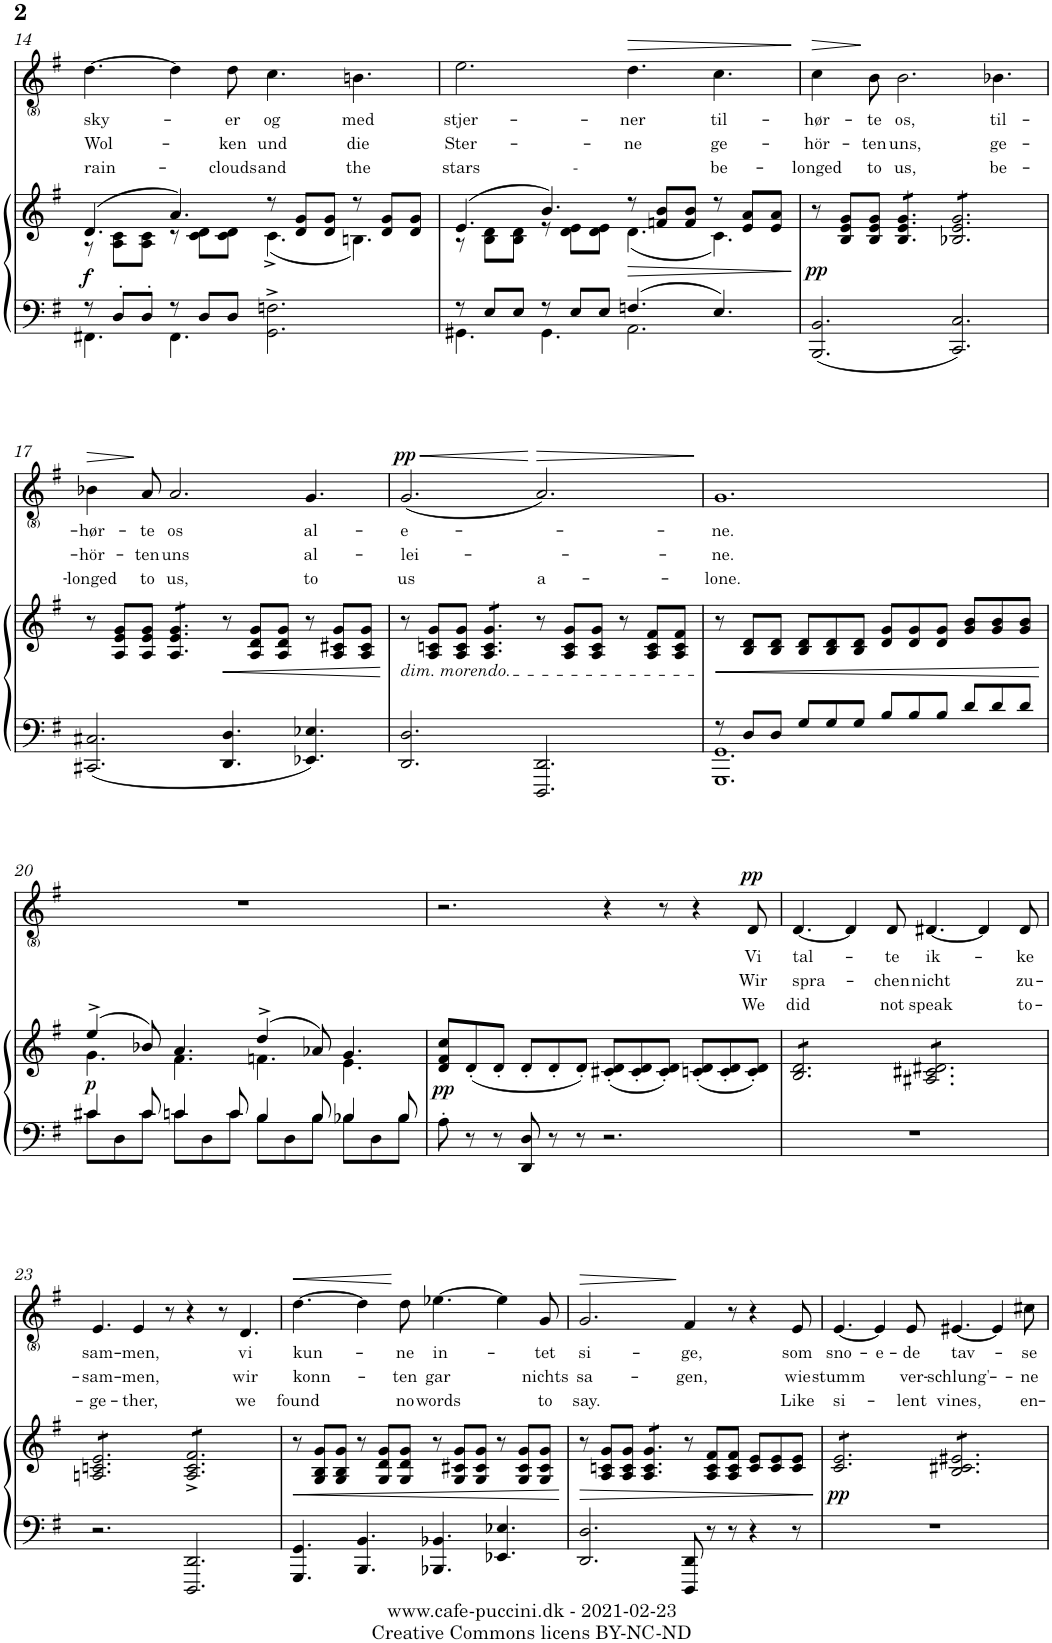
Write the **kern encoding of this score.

**kern	**kern	**dynam	**kern	**text	**text	**text	**dynam
*part2	*part2	*part2	*part1	*part1	*part1	*part1	*part1
*staff3	*staff2	*staff2/3	*staff1	*staff1	*staff1	*staff1	*staff1
*I"Piano	*	*	*I"Voice	*	*	*	*
*I'Pno	*	*	*	*	*	*	*
!!LO:PB:g=z
*clefF4	*clefG2	*	*clefG2	*	*	*	*
*k[f#]	*k[f#]	*	*k[f#]	*	*	*	*
*M12/8	*M12/8	*	*M12/8	*	*	*	*
=14	=14	=14	=14	=14	=14	=14	=14
*^	*^	*	*	*	*	*	*
!	!	!	!	!LO:DY:b	!	!LO:LY:b	!LO:LY:b	!LO:LY:b	!
8r	4.FF#X\	(4.d/	8r	f	[4.dd\	sky-	Wol-	rain-	.
8D'/L	.	.	8A\ 8c\L	.	.	.	.	.	.
8D'/J	.	.	8A\ 8c\J	.	.	.	.	.	.
8r	4.FF#\	4.a/)	8r	.	4dd\]	.	.	.	.
8D/L	.	.	8c\ 8d\L	.	.	.	.	.	.
!	!	!	!	!	!	!LO:LY:b	!LO:LY:b	!LO:LY:b	!
8D/J	.	.	8c\ 8d\J	.	8dd\	-er	-ken	-clouds	.
!	!	!	!	!	!	!LO:LY:b	!LO:LY:b	!LO:LY:b	!
2.GG\^> 2.Fn\^>	2.ryy	8r	(4.c^\	.	4.cc\	og	und	and	.
.	.	8d/ 8g/L	.	.	.	.	.	.	.
.	.	8d/ 8g/J	.	.	.	.	.	.	.
!	!	!	!	!	!	!LO:LY:b	!LO:LY:b	!LO:LY:b	!
.	.	8r	4.Bn\)	.	4.bn\	med	die	the	.
.	.	8d/ 8g/L	.	.	.	.	.	.	.
.	.	8d/ 8g/J	.	.	.	.	.	.	.
=15	=15	=15	=15	=15	=15	=15	=15	=15	=15
!	!	!	!	!	!	!LO:LY:b	!LO:LY:b	!LO:LY:b	!
8r	4.GG#X\	(4.e/	8r	.	2.ee\	stjer-	Ster-	stars -	.
8E/L	.	.	8B\ 8d\L	.	.	.	.	.	.
8E/J	.	.	8B\ 8d\J	.	.	.	.	.	.
8r	4.GG#\	4.b/)	8r	.	.	.	.	.	.
8E/L	.	.	8d\ 8e\L	.	.	.	.	.	.
8E/J	.	.	8d\ 8e\J	.	.	.	.	.	.
!	!	!	!	!LO:HP:b	!	!LO:LY:b	!LO:LY:b	!	!LO:HP:b
4.Fn/	2.AA\	8r	(4.d\	>	4.dd\	-ner	-ne	.	>
.	.	8fn/ 8b/L	.	.	.	.	.	.	.
.	.	8f/ 8b/J	.	.	.	.	.	.	.
!	!	!	!	!	!	!LO:LY:b	!LO:LY:b	!LO:LY:b	!
4.E/	.	8r	4.c\)	.	4.cc\	til-	ge-	be-	.
.	.	8e/ 8a/L	.	.	.	.	.	.	.
.	.	8e/ 8a/J	.	.	.	.	.	.	.
*v	*v	*	*	*	*	*	*	*	*
*	*v	*v	*	*	*	*	*	*
.	.	]	.	.	.	.	]
=16	=16	=16	=16	=16	=16	=16	=16
!	!	!LO:DY:b	!	!LO:LY:b	!LO:LY:b	!LO:LY:b	!LO:HP:b
2.BBB/ 2.BB/	8r	pp	4cc\	-hør-	-hör-	-longed	>
.	8B/ 8e/ 8g/L	.	.	.	.	.	.
!	!	!	!	!LO:LY:b	!LO:LY:b	!LO:LY:b	!
.	8B/ 8e/ 8g/J	.	8b\	-te	-ten	to	]
!	!	!	!	!LO:LY:b	!LO:LY:b	!LO:LY:b	!
*	*tremolo	*	*	*	*	*	*
.	8B/ 8e/ 8g/L	.	2.b\	os,	uns,	us,	.
.	8B/ 8e/ 8g/	.	.	.	.	.	.
.	8B/ 8e/ 8g/J	.	.	.	.	.	.
2.CC/ 2.C/	8B-X/ 8e/ 8g/L	.	.	.	.	.	.
.	8B-X/ 8e/ 8g/	.	.	.	.	.	.
.	8B-X/ 8e/ 8g/	.	.	.	.	.	.
!	!	!	!	!LO:LY:b	!LO:LY:b	!LO:LY:b	!
.	8B-X/ 8e/ 8g/	.	4.b-X\	til-	ge-	be-	.
.	8B-X/ 8e/ 8g/	.	.	.	.	.	.
.	8B-X/ 8e/ 8g/J	.	.	.	.	.	.
*	*Xtremolo	*	*	*	*	*	*
!!LO:LB:g=z
=17	=17	=17	=17	=17	=17	=17	=17
!	!	!	!	!LO:LY:b	!LO:LY:b	!LO:LY:b	!LO:HP:b
2.CC#X/ 2.C#X/	8r	.	4b-X\	-hør-	-hör-	-longed	>
.	8A/ 8e/ 8g/L	.	.	.	.	.	.
!	!	!	!	!LO:LY:b	!LO:LY:b	!LO:LY:b	!
.	8A/ 8e/ 8g/J	.	8a/	-te	-ten	to	]
!	!	!	!	!LO:LY:b	!LO:LY:b	!LO:LY:b	!
*	*tremolo	*	*	*	*	*	*
.	8A/ 8e/ 8g/L	.	2.a/	os	uns	us,	.
.	8A/ 8e/ 8g/	.	.	.	.	.	.
.	8A/ 8e/ 8g/J	.	.	.	.	.	.
*	*Xtremolo	*	*	*	*	*	*
!	!	!LO:HP:b	!	!	!	!	!
4.DD/ 4.D/	8r	<	.	.	.	.	.
.	8A/ 8d/ 8g/L	.	.	.	.	.	.
.	8A/ 8d/ 8g/J	.	.	.	.	.	.
!	!	!	!	!LO:LY:b	!LO:LY:b	!LO:LY:b	!
4.EE-X/ 4.E-X/	8r	.	4.g/	al-	al-	to	.
.	8A/ 8c#X/ 8g/L	.	.	.	.	.	.
.	8A/ 8c#/ 8g/J	.	.	.	.	.	.
.	.	[	.	.	.	.	.
=18	=18	=18	=18	=18	=18	=18	=18
!	!LO:TX:b:i:t=dim. morendo.	!	!	!	!	!	!
!	!	!	!	!LO:LY:b	!LO:LY:b	!LO:LY:b	!LO:HP:b
!	!	!	!	!	!	!	!LO:DY:n=1:a
2.DD/ 2.D/	8r	.	(2.g/	-e-	-lei-	us	< pp
.	8A/ 8cn/ 8g/L	.	.	.	.	.	.
.	8A/ 8c/ 8g/J	.	.	.	.	.	.
*	*tremolo	*	*	*	*	*	*
.	8A/ 8c/ 8g/L	.	.	.	.	.	.
.	8A/ 8c/ 8g/	.	.	.	.	.	.
.	8A/ 8c/ 8g/J	.	.	.	.	.	.
*	*Xtremolo	*	*	*	*	*	*
!	!	!	!	!	!	!LO:LY:b	!LO:HP:n=1:b
2.DDD/ 2.DD/	8r	.	2.a/)	.	.	a-	[ >
.	8A/ 8c/ 8g/L	.	.	.	.	.	.
.	8A/ 8c/ 8g/J	.	.	.	.	.	.
.	8r	.	.	.	.	.	.
.	8A/ 8c/ 8f#/L	.	.	.	.	.	.
.	8A/ 8c/ 8f#/J	.	.	.	.	.	.
.	.	.	.	.	.	.	]
=19	=19	=19	=19	=19	=19	=19	=19
*^	*	*	*	*	*	*	*
!	!	!	!LO:HP:b	!	!LO:LY:b	!LO:LY:b	!LO:LY:b	!
8r	1.GGG 1.GG	8r	<	1.g	-ne.	-ne.	-lone.	.
8D/L	.	8B/ 8d/L	.	.	.	.	.	.
8D/J	.	8B/ 8d/J	.	.	.	.	.	.
8G/L	.	8B/ 8d/L	.	.	.	.	.	.
8G/	.	8B/ 8d/	.	.	.	.	.	.
8G/J	.	8B/ 8d/J	.	.	.	.	.	.
8B/L	.	8d/ 8g/L	.	.	.	.	.	.
8B/	.	8d/ 8g/	.	.	.	.	.	.
8B/J	.	8d/ 8g/J	.	.	.	.	.	.
8d/L	.	8g/ 8b/L	.	.	.	.	.	.
8d/	.	8g/ 8b/	.	.	.	.	.	.
8d/J	.	8g/ 8b/J	.	.	.	.	.	.
*v	*v	*	*	*	*	*	*	*
.	.	[	.	.	.	.	.
!!LO:LB:g=z
=20	=20	=20	=20	=20	=20	=20	=20
*^	*^	*	*	*	*	*	*
!	!	!	!	!LO:DY:b	!	!	!	!	!
4c#X/	8c#\L	(4ee^/	4.g\	p	1.r	.	.	.	.
.	8D\	.	.	.	.	.	.	.	.
8c#/	8c#\J	8b-X/)	.	.	.	.	.	.	.
4cn/	8c\L	4.a/	4.f#\	.	.	.	.	.	.
.	8D\	.	.	.	.	.	.	.	.
8c/	8c\J	.	.	.	.	.	.	.	.
4B/	8B\L	(4dd^/	4.fn\	.	.	.	.	.	.
.	8D\	.	.	.	.	.	.	.	.
8B/	8B\J	8a-X/)	.	.	.	.	.	.	.
4B-X/	8B-\L	4.g/	4.e\	.	.	.	.	.	.
.	8D\	.	.	.	.	.	.	.	.
8B-/	8B-\J	.	.	.	.	.	.	.	.
*	*	*v	*v	*	*	*	*	*	*
=21	=21	=21	=21	=21	=21	=21	=21	=21
!	!	!	!LO:DY:b	!	!	!	!	!
*v	*v	*	*	*	*	*	*	*
8A'\	8d/ 8f#/ 8cc/L	pp	2.r	.	.	.	.
8r	(8d'/	.	.	.	.	.	.
8r	8d'/J	.	.	.	.	.	.
8DD/ 8D/	8d'/L	.	.	.	.	.	.
8r	8d'/	.	.	.	.	.	.
8r	8d'/J)	.	.	.	.	.	.
2.r	(8c#X/' 8d/'L	.	4r	.	.	.	.
.	8c#/' 8d/'	.	.	.	.	.	.
.	8c#/' 8d/'J)	.	8r	.	.	.	.
.	(8cn/' 8d/'L	.	4r	.	.	.	.
.	8c/' 8d/'	.	.	.	.	.	.
!	!	!	!	!LO:LY:b	!LO:LY:b	!LO:LY:b	!LO:DY:a
.	8c/' 8d/'J)	.	8d/	Vi	Wir	We	pp
=22	=22	=22	=22	=22	=22	=22	=22
!	!	!	!	!LO:LY:b	!LO:LY:b	!LO:LY:b	!
*	*tremolo	*	*	*	*	*	*
1.r	8B/ 8d/L	.	[4.d/	tal-	spra-	did	.
.	8B/ 8d/	.	.	.	.	.	.
.	8B/ 8d/	.	.	.	.	.	.
.	8B/ 8d/	.	4d/]	.	.	.	.
.	8B/ 8d/	.	.	.	.	.	.
!	!	!	!	!LO:LY:b	!LO:LY:b	!LO:LY:b	!
.	8B/ 8d/J	.	8d/	-te	-chen	not	.
!	!	!	!	!LO:LY:b	!LO:LY:b	!LO:LY:b	!
.	8A#X/ 8c#X/ 8d#X/L	.	[4.d#X/	ik-	nicht	speak	.
.	8A#X/ 8c#X/ 8d#X/	.	.	.	.	.	.
.	8A#X/ 8c#X/ 8d#X/	.	.	.	.	.	.
.	8A#X/ 8c#X/ 8d#X/	.	4d#/]	.	.	.	.
.	8A#X/ 8c#X/ 8d#X/	.	.	.	.	.	.
!	!	!	!	!LO:LY:b	!LO:LY:b	!LO:LY:b	!
.	8A#X/ 8c#X/ 8d#X/J	.	8d#/	-ke	zu-	to-	.
!!LO:LB:g=z
=23	=23	=23	=23	=23	=23	=23	=23
!	!	!	!	!LO:LY:b	!LO:LY:b	!LO:LY:b	!
2.r	8An/ 8cn/ 8e/L	.	4.e/	sam-	-sam-	-ge-	.
.	8An/ 8cn/ 8e/	.	.	.	.	.	.
.	8An/ 8cn/ 8e/	.	.	.	.	.	.
!	!	!	!	!LO:LY:b	!LO:LY:b	!LO:LY:b	!
.	8An/ 8cn/ 8e/	.	4e/	-men,	-men,	-ther,	.
.	8An/ 8cn/ 8e/	.	.	.	.	.	.
.	8An/ 8cn/ 8e/J	.	8r	.	.	.	.
2.DDD/ 2.DD/	8A/^ 8c/^ 8f#/^L	.	4r	.	.	.	.
.	8A/^ 8c/^ 8f#/^	.	.	.	.	.	.
.	8A/^ 8c/^ 8f#/^	.	8r	.	.	.	.
!	!	!	!	!LO:LY:b	!LO:LY:b	!LO:LY:b	!
.	8A/^ 8c/^ 8f#/^	.	4.d/	vi	wir	we	.
.	8A/^ 8c/^ 8f#/^	.	.	.	.	.	.
.	8A/^ 8c/^ 8f#/^J	.	.	.	.	.	.
*	*Xtremolo	*	*	*	*	*	*
=24	=24	=24	=24	=24	=24	=24	=24
!	!	!LO:HP:b	!	!LO:LY:b	!LO:LY:b	!LO:LY:b	!LO:HP:b
4.GGG/ 4.GG/	8r	<	[4.dd\	kun-	konn-	found	<
.	8G/ 8B/ 8g/L	.	.	.	.	.	.
.	8G/ 8B/ 8g/J	.	.	.	.	.	.
4.BBB/ 4.BB/	8r	.	4dd\]	.	.	.	.
.	8G/ 8d/ 8g/L	.	.	.	.	.	.
!	!	!	!	!LO:LY:b	!LO:LY:b	!LO:LY:b	!
.	8G/ 8d/ 8g/J	.	8dd\	-ne	-ten	no	[
!	!	!	!	!LO:LY:b	!LO:LY:b	!LO:LY:b	!
4.BBB-X/ 4.BB-X/	8r	.	[4.ee-X\	in-	gar	words	.
.	8G/ 8c#X/ 8g/L	.	.	.	.	.	.
.	8G/ 8c#/ 8g/J	.	.	.	.	.	.
4.EE-X/ 4.E-X/	8r	.	4ee-\]	.	.	.	.
.	8G/ 8c#/ 8g/L	.	.	.	.	.	.
!	!	!	!	!LO:LY:b	!LO:LY:b	!LO:LY:b	!
.	8G/ 8c#/ 8g/J	.	8g/	-tet	nichts	to	.
.	.	[	.	.	.	.	.
=25	=25	=25	=25	=25	=25	=25	=25
!	!	!LO:HP:b	!	!LO:LY:b	!LO:LY:b	!LO:LY:b	!LO:HP:b
2.DD/ 2.D/	8r	>	2.g/	si-	sa-	say.	>
.	8A/ 8cn/ 8g/L	.	.	.	.	.	.
.	8A/ 8c/ 8g/J	.	.	.	.	.	.
*	*tremolo	*	*	*	*	*	*
.	8A/ 8c/ 8g/L	.	.	.	.	.	.
.	8A/ 8c/ 8g/	.	.	.	.	.	.
.	8A/ 8c/ 8g/J	.	.	.	.	.	.
*	*Xtremolo	*	*	*	*	*	*
!	!	!	!	!LO:LY:b	!LO:LY:b	!	!
8DDD/ 8DD/	8r	.	4f#/	-ge,	-gen,	.	]
8r	8A/ 8c/ 8f#/L	.	.	.	.	.	.
8r	8A/ 8c/ 8f#/J	.	8r	.	.	.	.
4r	8c/ 8e/L	.	4r	.	.	.	.
.	8c/ 8e/	.	.	.	.	.	.
!	!	!	!	!LO:LY:b	!LO:LY:b	!LO:LY:b	!
8r	8c/ 8e/J	.	8e/	som	wie	Like	.
.	.	]	.	.	.	.	.
=26	=26	=26	=26	=26	=26	=26	=26
!	!	!LO:DY:b	!	!LO:LY:b	!LO:LY:b	!LO:LY:b	!
*	*tremolo	*	*	*	*	*	*
1.r	8c/ 8e/L	pp	[4.e/	sno-	stumm	si-	.
.	8c/ 8e/	.	.	.	.	.	.
.	8c/ 8e/	.	.	.	.	.	.
!	!	!	!	!LO:LY:b	!	!	!
.	8c/ 8e/	.	4e/]	-e-	.	.	.
.	8c/ 8e/	.	.	.	.	.	.
!	!	!	!	!LO:LY:b	!LO:LY:b	!LO:LY:b	!
.	8c/ 8e/J	.	8e/	-de	ver-	-lent	.
!	!	!	!	!LO:LY:b	!LO:LY:b	!LO:LY:b	!
.	8B/ 8c#X/ 8e#X/L	.	[4.e#X/	tav-	-schlung'-	vines,	.
.	8B/ 8c#X/ 8e#X/	.	.	.	.	.	.
.	8B/ 8c#X/ 8e#X/	.	.	.	.	.	.
!	!	!	!	!	!LO:LY:b	!	!
.	8B/ 8c#X/ 8e#X/	.	4e#/]	.	--	.	.
.	8B/ 8c#X/ 8e#X/	.	.	.	.	.	.
!	!	!	!	!LO:LY:b	!LO:LY:b	!LO:LY:b	!
.	8B/ 8c#X/ 8e#X/J	.	8cc#X\	-se	-ne	en-	.
*	*Xtremolo	*	*	*	*	*	*
=	=	=	=	=	=	=	=
*-	*-	*-	*-	*-	*-	*-	*-
